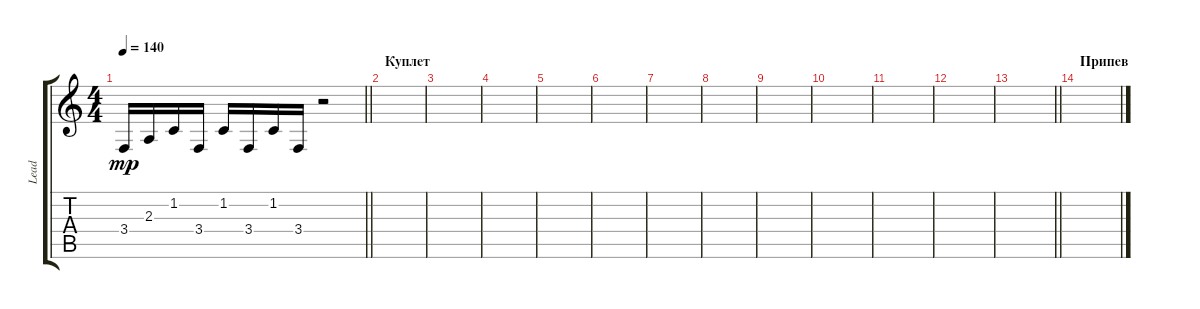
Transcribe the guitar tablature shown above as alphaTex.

\track ("Lead" "Lead") {instrument lead1square}
\staff {score tabs}
\tuning (E4 B3 G3 D3 A2 E2) {hide}
\ts (4 4)
\tempo 140
\clef g2
\barLineRight lightlight
\ks c
3.4.16{dy mp} 2.3.16 1.2.16 3.4.16 1.2.16 3.4.16 1.2.16 3.4.16 r.2 |
\section ("" "Куплет")
|
|
|
|
|
|
|
|
|
|
|
\barLineRight lightlight
|
\section ("" "Припев")
